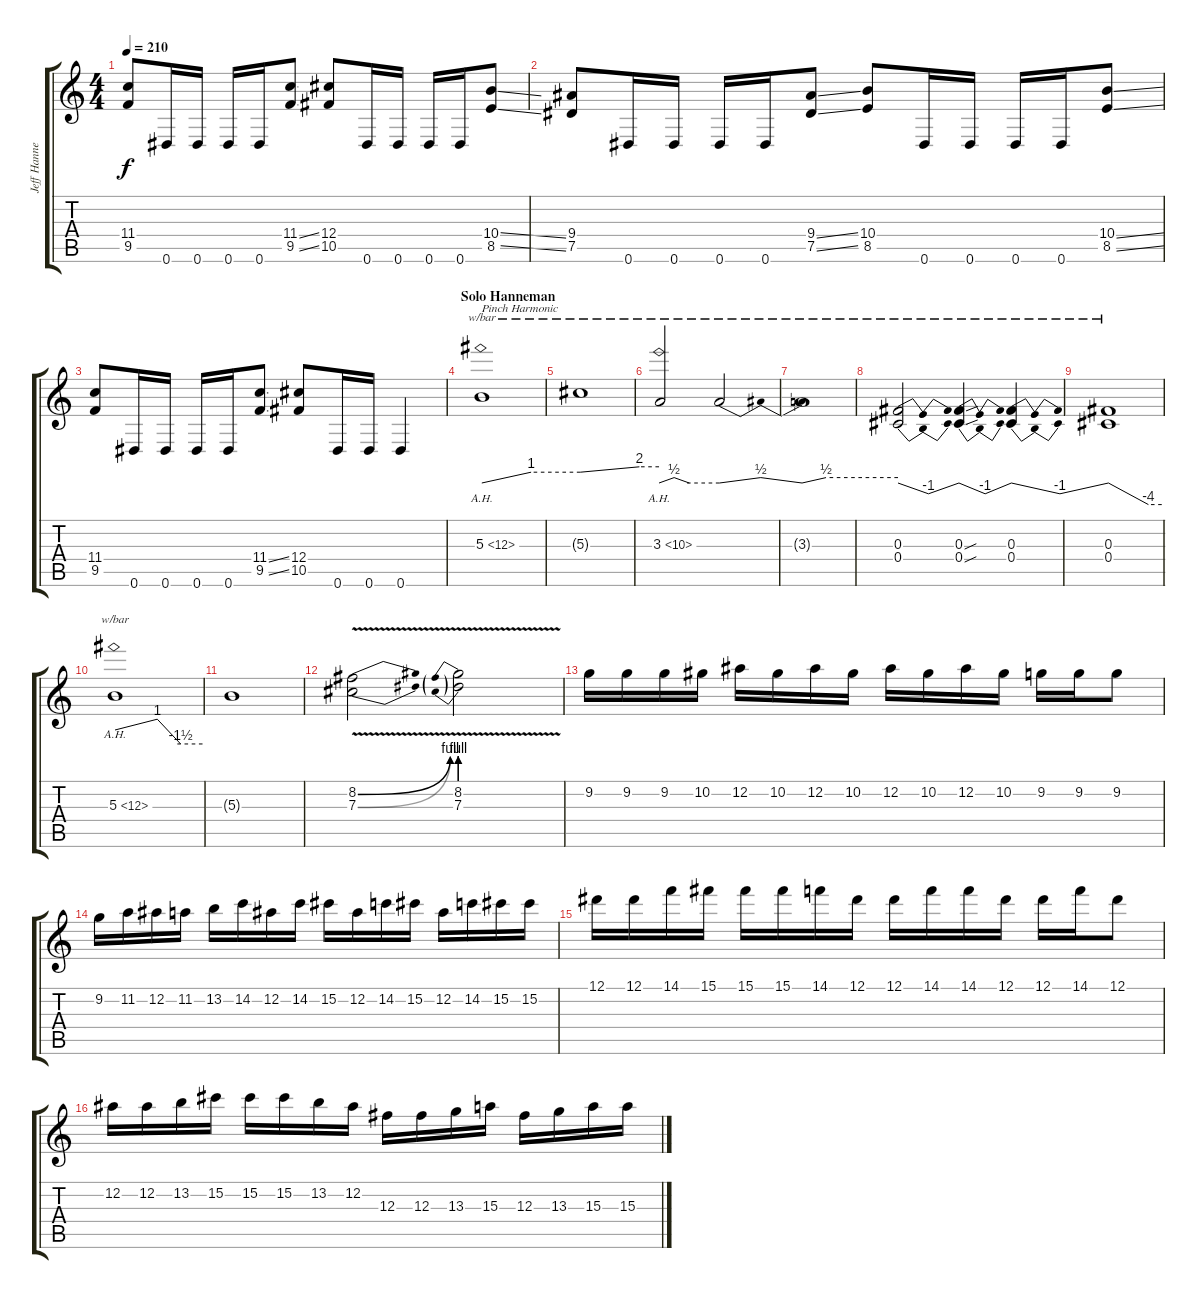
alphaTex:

\track ("Jeff Hanneman" "Jeff Hanne") {instrument distortionguitar}
\staff {score tabs}
\tuning (Eb4 Bb3 Gb3 Db3 Ab2 Eb2) {hide}
\ts (4 4)
\tempo 210
\clef g2
\ks c
(11.4 9.5).8{dy f} 0.6.16 0.6.16 0.6.16 0.6.16 (11.4{ss} 9.5{ss}).8 (12.4 10.5).8 0.6.16 0.6.16 0.6.16 0.6.16 (10.4{ss} 8.5{ss}).8 |
(9.4 7.5).8 0.6.16 0.6.16 0.6.16 0.6.16 (9.4{ss} 7.5{ss}).8 (10.4 8.5).8 0.6.16 0.6.16 0.6.16 0.6.16 (10.4{ss} 8.5{ss}).8 |
(11.4 9.5).8 0.6.16 0.6.16 0.6.16 0.6.16 (11.4{ss} 9.5{ss}).8 (12.4 10.5).8 0.6.16 0.6.16 0.6.4 |
\section ("" "Solo Hanneman")
5.3{ah 7}.1{tbe (custom default 0 0 30 4 60 4) txt "Pinch Harmonic"} |
5.3{t}.1{tbe (custom default 0 4 45 8 60 8)} |
3.3{ah 7}.2{tbe (custom default 0 0 15 2 30 0 60 0)} 3.3{t}.2{tbe (dip default 0 0 30 2 60 0)} |
3.3{t}.1{tbe (custom default 0 0 15 2 60 2)} |
(0.3 0.4).2{tbe (dip default 0 0 30 -4 60 0)} (0.3{sou} 0.4{sou}).4{tbe (dip default 0 0 30 -4 60 0)} (0.3 0.4).4{tbe (dip default 0 0 30 -4 60 0)} |
(0.3 0.4).1{tbe (custom default 0 0 45 -16 60 -16)} |
5.3{ah 7}.1{tbe (custom default 0 0 29 4 45 -6 60 -6)} |
5.3{t}.1 |
(8.2{be (bend 0 0 60 4) v} 7.3{be (bend 0 0 60 4)}).2 (8.2{be (prebend 0 4 60 4) v} 7.3{be (prebend 0 4 60 4)}).2 |
9.2.16 9.2.16 9.2.16 10.2.16 12.2.16 10.2.16 12.2.16 10.2.16 12.2.16 10.2.16 12.2.16 10.2.16 9.2.16 9.2.16 9.2.8 |
9.2.16 11.2.16 12.2.16 11.2.16 13.2.16 14.2.16 12.2.16 14.2.16 15.2.16 12.2.16 14.2.16 15.2.16 12.2.16 14.2.16 15.2.16 15.2.16 |
12.1.16 12.1.16 14.1.16 15.1.16 15.1.16 15.1.16 14.1.16 12.1.16 12.1.16 14.1.16 14.1.16 12.1.16 12.1.16 14.1.16 12.1.8 |
12.2.16 12.2.16 13.2.16 15.2.16 15.2.16 15.2.16 13.2.16 12.2.16 12.3.16 12.3.16 13.3.16 15.3.16 12.3.16 13.3.16 15.3.16 15.3.16
